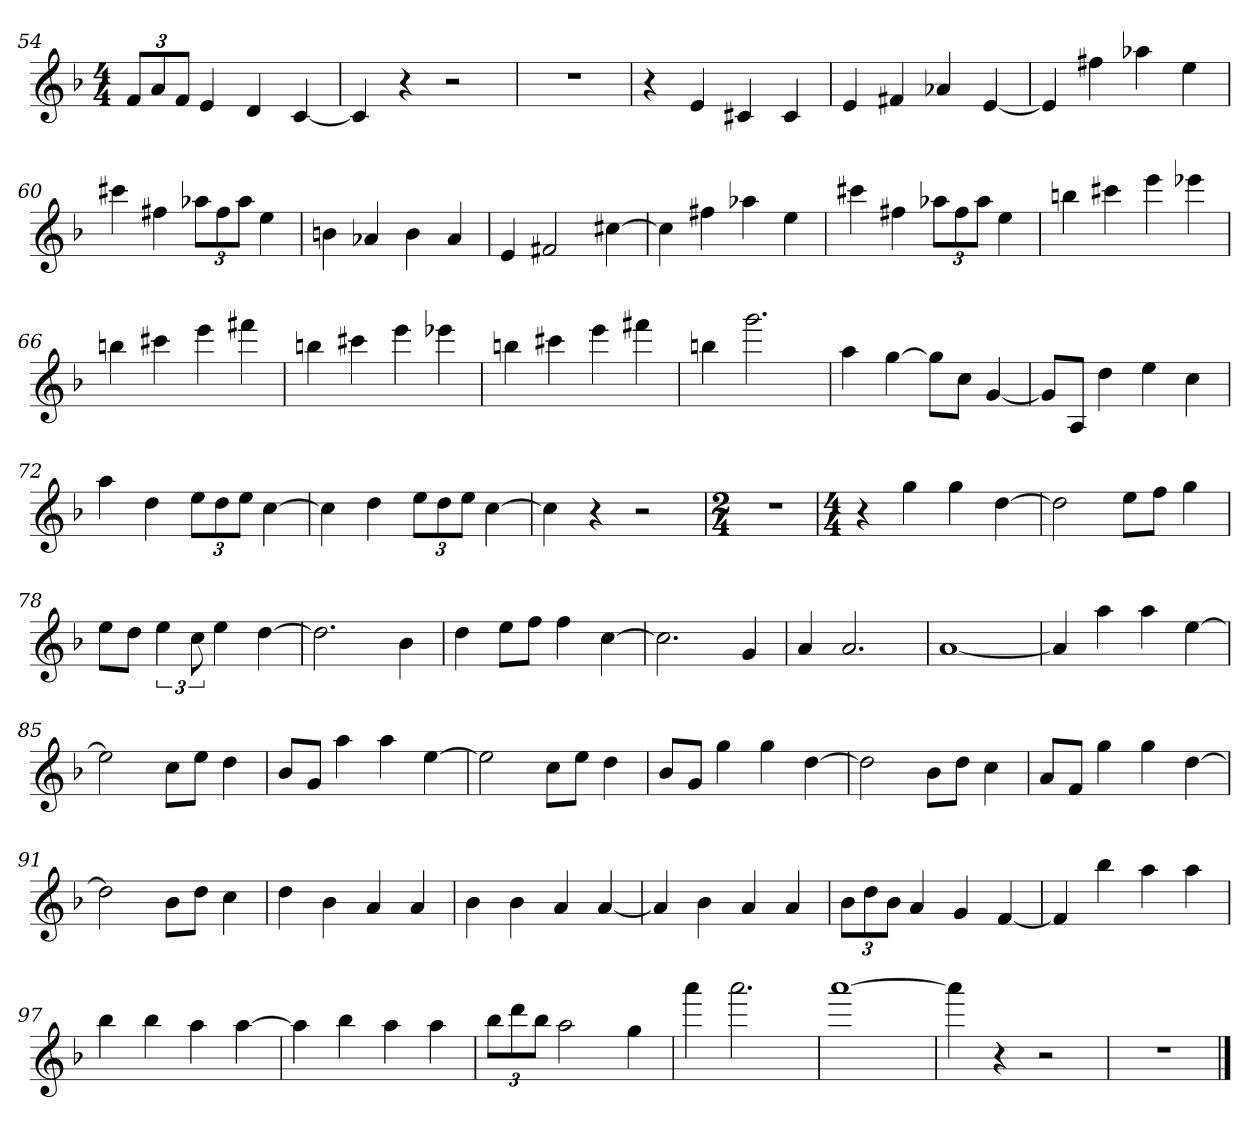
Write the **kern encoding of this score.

**kern
*part1
*staff1
*clefG2
*k[b-]
*F:
*M4/4
=54
12f/L
12a/
12f/J
4e
4d
[4c
=55
4c]
4r
2r
=56
1r
=57
4r
4e
4c#X
4c#
=58
4e
4f#X
4a-X
[4e
=59
4e]
4ff#X
4aa-X
4ee
=60
4ccc#X
4ff#X
12aa-X\L
12ff#\
12aa-\J
4ee
=61
4bn
4a-X
4b
4a-
=62
4e
2f#X
[4cc#X
=63
4cc#]
4ff#X
4aa-X
4ee
=64
4ccc#X
4ff#X
12aa-X\L
12ff#\
12aa-\J
4ee
=65
4bbn
4ccc#X
4eee
4eee-X
=66
4bbn
4ccc#X
4eee
4fff#X
=67
4bbn
4ccc#X
4eee
4eee-X
=68
4bbn
4ccc#X
4eee
4fff#X
=69
4bbn
2.ggg
=70
4aa
[4gg
8gg\L]
8cc\J
[4g
=71
8g/L]
8A/J
4dd
4ee
4cc
=72
4aa
4dd
12ee\L
12dd\
12ee\J
[4cc
=73
4cc]
4dd
12ee\L
12dd\
12ee\J
[4cc
=74
4cc]
4r
2r
=75
*M2/4
2r
=76
*M4/4
4r
4gg
4gg
[4dd
=77
2dd]
8ee\L
8ff\J
4gg
=78
8ee\L
8dd\J
6ee
12cc
4ee
[4dd
=79
2.dd]
4b-
=80
4dd
8ee\L
8ff\J
4ff
[4cc
=81
2.cc]
4g
=82
4a
2.a
=83
[1a
=84
4a]
4aa
4aa
[4ee
=85
2ee]
8cc\L
8ee\J
4dd
=86
8b-/L
8g/J
4aa
4aa
[4ee
=87
2ee]
8cc\L
8ee\J
4dd
=88
8b-/L
8g/J
4gg
4gg
[4dd
=89
2dd]
8b-\L
8dd\J
4cc
=90
8a/L
8f/J
4gg
4gg
[4dd
=91
2dd]
8b-\L
8dd\J
4cc
=92
4dd
4b-
4a
4a
=93
4b-
4b-
4a
[4a
=94
4a]
4b-
4a
4a
=95
12b-\L
12dd\
12b-\J
4a
4g
[4f
=96
4f]
4bb-
4aa
4aa
=97
4bb-
4bb-
4aa
[4aa
=98
4aa]
4bb-
4aa
4aa
=99
12bb-\L
12ddd\
12bb-\J
2aa
4gg
=100
4aaa
2.aaa
=101
[1aaa
=102
4aaa]
4r
2r
=103
1r
==
*-
